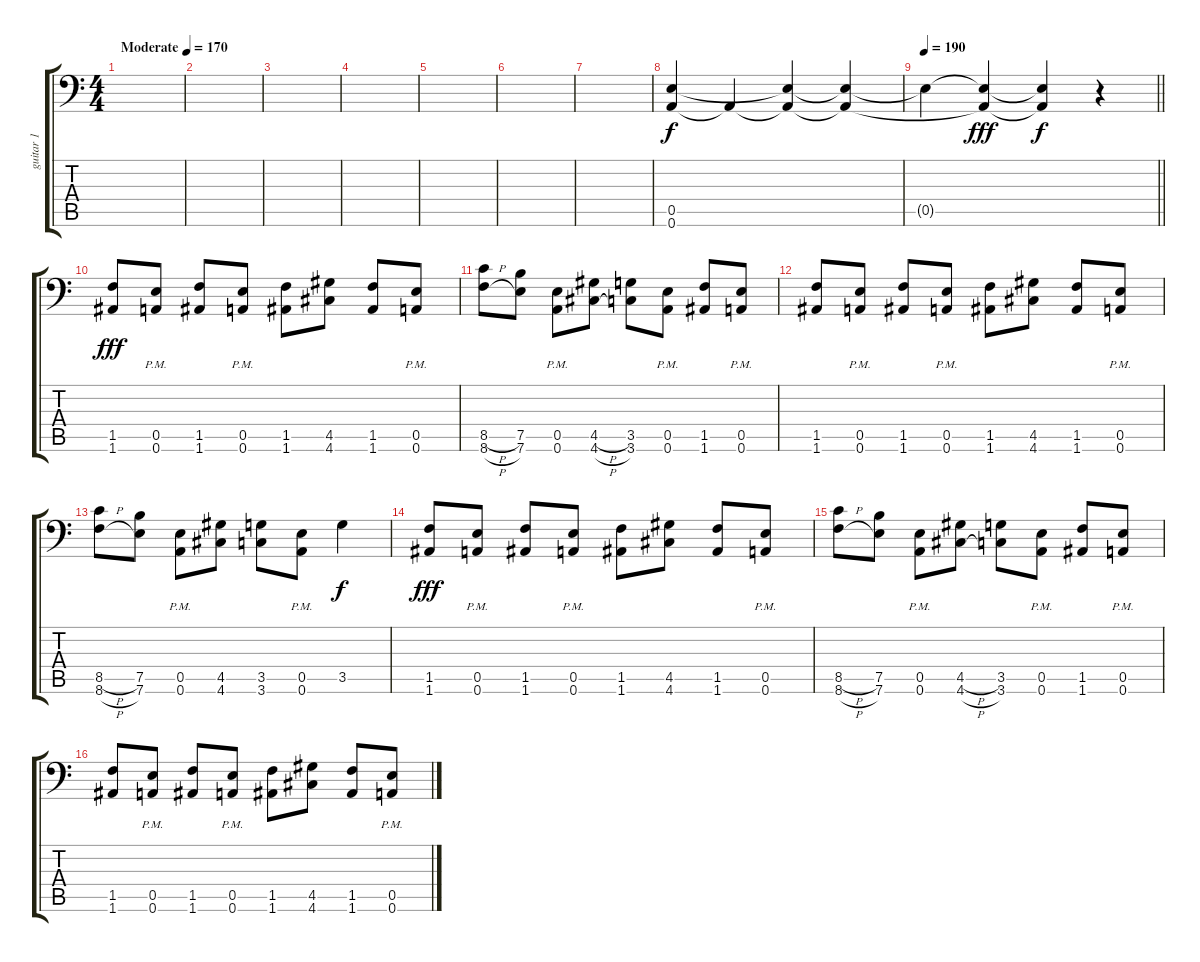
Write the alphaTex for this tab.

\track ("guitar 1" "guitar 1") {instrument distortionguitar}
\staff {score tabs}
\tuning (B3 Gb3 D3 A2 E2 A1) {hide}
\ts (4 4)
\section ("" "")
\tempo (170 "Moderate")
\clef f4
\ks c
|
|
|
|
|
|
|
(0.5 0.6).4{volume 0} 0.6{t}.4{volume 16} (0.5{t} 0.6{t}).4 (0.5{t} 0.6{t}).4 |
\tempo 190
\barLineRight lightlight
0.5{t}.4 (0.5{t} 0.6{t}).4{dy fff} (0.5{t} 0.6{t}).4{dy f} r.4 |
\section ("" "")
(1.5 1.6).8{dy fff} (0.5{pm} 0.6{pm}).8 (1.5 1.6).8 (0.5{pm} 0.6{pm}).8 (1.5 1.6).8 (4.5 4.6).8 (1.5 1.6).8 (0.5{pm} 0.6{pm}).8 |
(8.5{h} 8.6{h}).8 (7.5 7.6).8 (0.5{pm} 0.6{pm}).8 (4.5{h} 4.6{h}).8 (3.5 3.6).8 (0.5{pm} 0.6{pm}).8 (1.5 1.6).8 (0.5{pm} 0.6{pm}).8 |
(1.5 1.6).8 (0.5{pm} 0.6{pm}).8 (1.5 1.6).8 (0.5{pm} 0.6{pm}).8 (1.5 1.6).8 (4.5 4.6).8 (1.5 1.6).8 (0.5{pm} 0.6{pm}).8 |
(8.5{h} 8.6{h}).8 (7.5 7.6).8 (0.5{pm} 0.6{pm}).8 (4.5 4.6).8 (3.5 3.6).8 (0.5{pm} 0.6{pm}).8 3.5.4{dy f instrument guitarharmonics} |
(1.5 1.6).8{dy fff instrument distortionguitar} (0.5{pm} 0.6{pm}).8 (1.5 1.6).8 (0.5{pm} 0.6{pm}).8 (1.5 1.6).8 (4.5 4.6).8 (1.5 1.6).8 (0.5{pm} 0.6{pm}).8 |
(8.5{h} 8.6{h}).8 (7.5 7.6).8 (0.5{pm} 0.6{pm}).8 (4.5{h} 4.6{h}).8 (3.5 3.6).8 (0.5{pm} 0.6{pm}).8 (1.5 1.6).8 (0.5{pm} 0.6{pm}).8 |
(1.5 1.6).8 (0.5{pm} 0.6{pm}).8 (1.5 1.6).8 (0.5{pm} 0.6{pm}).8 (1.5 1.6).8 (4.5 4.6).8 (1.5 1.6).8 (0.5{pm} 0.6{pm}).8
